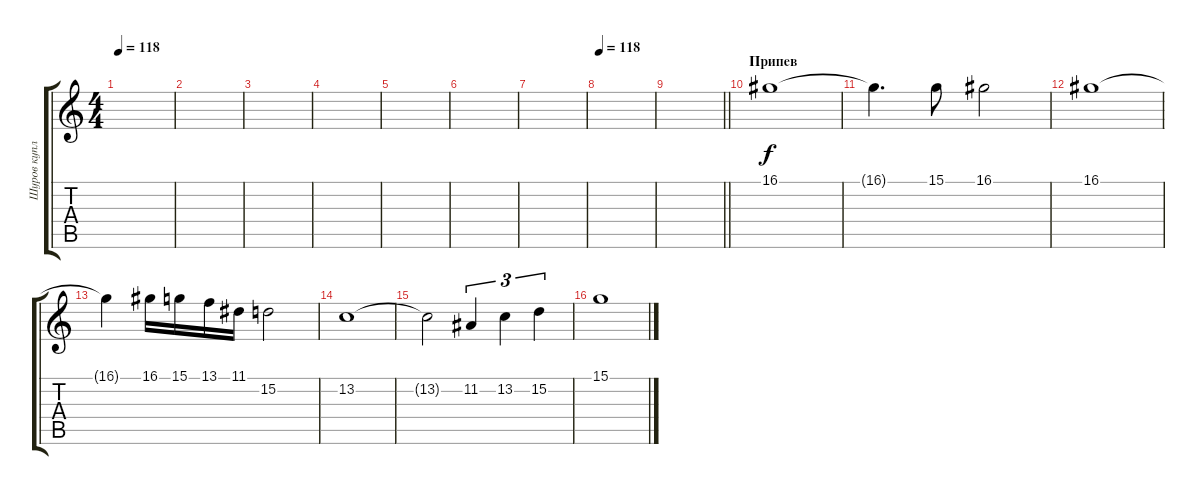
\track ("Шуров куплет" "Шуров купл") {instrument accordion}
\staff {score tabs}
\tuning (E4 B3 G3 D3 A2 E2) {hide}
\ts (4 4)
\tempo 118
\clef g2
\ks c
|
|
|
|
|
|
|
\tempo 118
|
\barLineRight lightlight
|
\section ("" "Припев")
16.1.1 |
16.1{t}.4{d} 15.1.8 16.1.2 |
16.1.1 |
16.1{t}.4 16.1.16 15.1.16 13.1.16 11.1.16 15.2.2 |
13.2.1 |
13.2{t}.2 11.2.4{tu (3 2)} 13.2.4{tu (3 2)} 15.2.4{tu (3 2)} |
15.1.1
